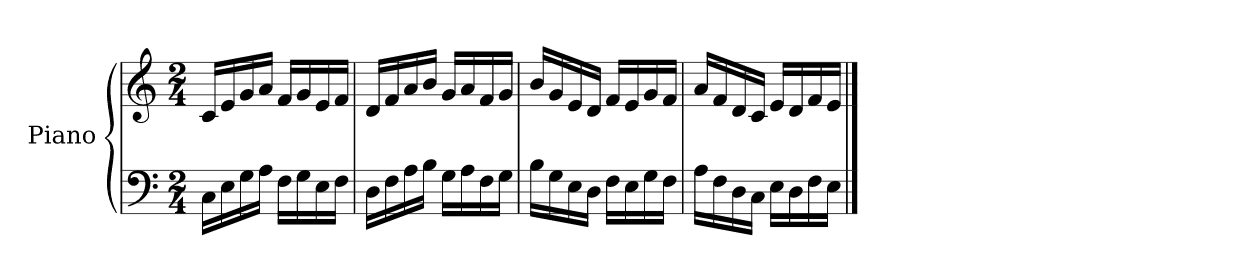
**kern	**kern
*part1	*part1
*staff2	*staff1
*I"Piano	*
*I'Pno.	*
*clefF4	*clefG2
*k[]	*k[]
*M2/4	*M2/4
*MM60	*MM60
=1	=1
16C<\LL	16c/LL
16E<\	16e/
16G<\	16g/
16A<\JJ	16a/JJ
16F<\LL	16f/LL
16G<\	16g/
16E<\	16e/
16F<\JJ	16f/JJ
=2	=2
16D\LL	16d/LL
16F\	16f/
16A\	16a/
16B\JJ	16b/JJ
16G\LL	16g/LL
16A\	16a/
16F\	16f/
16G\JJ	16g/JJ
=3	=3
16B<\LL	16b/LL
16G<\	16g/
16E<\	16e/
16D<\JJ	16d/JJ
16F<\LL	16f/LL
16E<\	16e/
16G<\	16g/
16F<\JJ	16f/JJ
=4	=4
16A\LL	16a/LL
16F\	16f/
16D\	16d/
16C\JJ	16c/JJ
16E\LL	16e/LL
16D\	16d/
16F\	16f/
16E\JJ	16e/JJ
==	==
*-	*-
